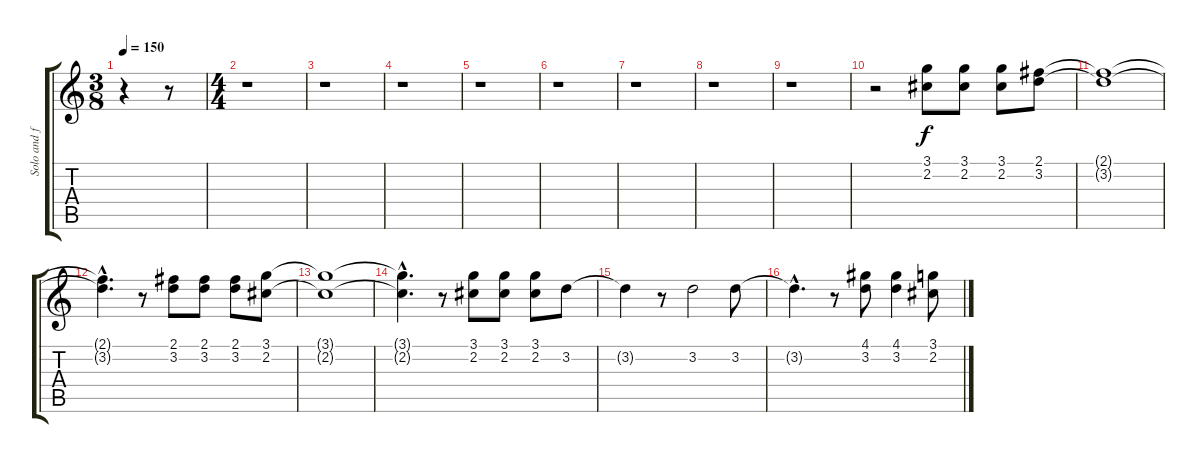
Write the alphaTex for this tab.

\track ("Solo and fills" "Solo and f") {instrument overdrivenguitar}
\staff {score tabs}
\tuning (E4 B3 G3 D3 A2 E2) {hide}
\ts (3 8)
\tempo 150
\clef g2
\ks c
r.4{dy f instrument overdrivenguitar} r.8 |
\ts (4 4)
r.1 |
r.1 |
r.1 |
r.1 |
r.1 |
r.1 |
r.1 |
r.1 |
r.2 (3.1 2.2).8 (3.1 2.2).8 (3.1 2.2).8 (2.1 3.2).8 |
(2.1{t} 3.2{t}).1 |
(2.1{hac t} 3.2{hac t}).4{d} r.8 (2.1 3.2).8 (2.1 3.2).8 (2.1 3.2).8 (3.1 2.2).8 |
(3.1{t} 2.2{t}).1 |
(3.1{hac t} 2.2{hac t}).4{d} r.8 (3.1 2.2).8 (3.1 2.2).8 (3.1 2.2).8 3.2.8 |
3.2{t}.4 r.8 3.2.2 3.2.8 |
3.2{hac t}.4{d} r.8 (4.1 3.2).8 (4.1 3.2).4 (3.1 2.2).8
